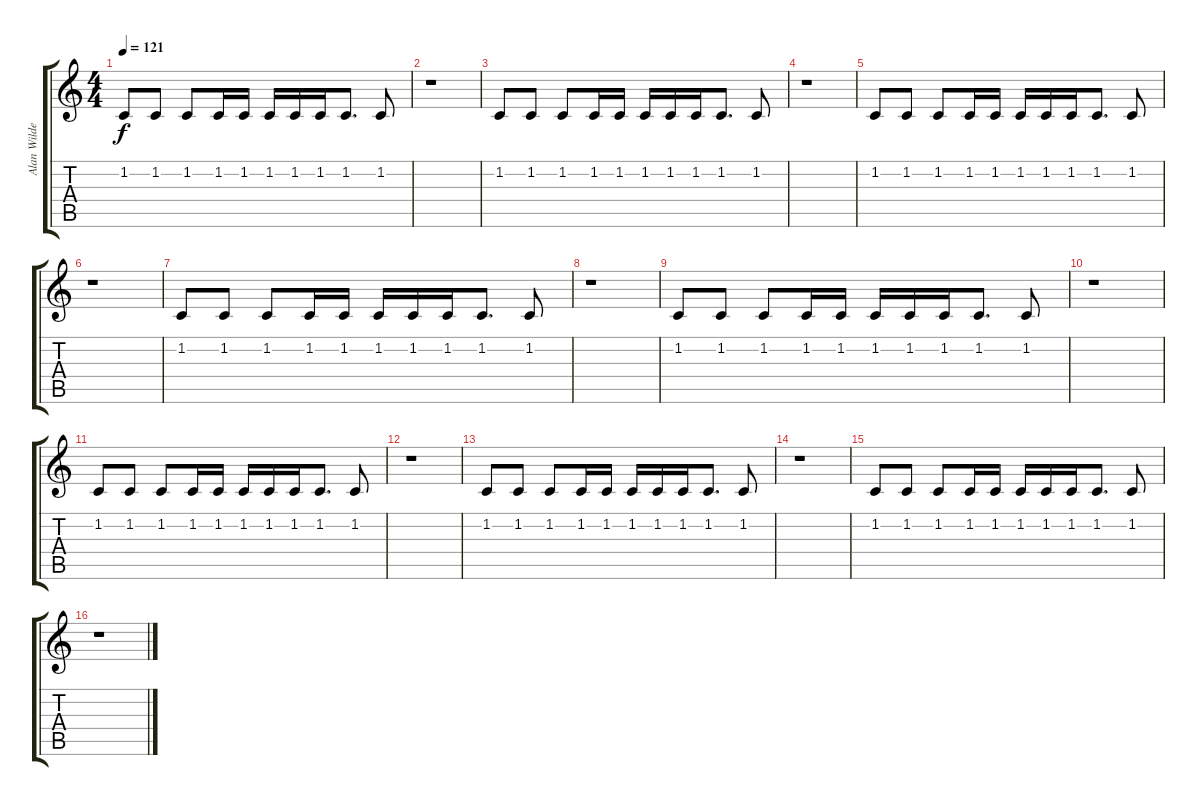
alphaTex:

\track ("Alan Wilder - Synth IV" "Alan Wilde") {instrument brasssection}
\staff {score tabs}
\tuning (E4 B3 G3 D3 A2 E2) {hide}
\ts (4 4)
\tempo 121
\clef g2
\ks c
1.2.8{dy f} 1.2.8 1.2.8 1.2.16 1.2.16 1.2.16 1.2.16 1.2.16 1.2.8{d} 1.2.8 |
r.1 |
1.2.8 1.2.8 1.2.8 1.2.16 1.2.16 1.2.16 1.2.16 1.2.16 1.2.8{d} 1.2.8 |
r.1 |
1.2.8 1.2.8 1.2.8 1.2.16 1.2.16 1.2.16 1.2.16 1.2.16 1.2.8{d} 1.2.8 |
r.1 |
1.2.8 1.2.8 1.2.8 1.2.16 1.2.16 1.2.16 1.2.16 1.2.16 1.2.8{d} 1.2.8 |
r.1 |
1.2.8 1.2.8 1.2.8 1.2.16 1.2.16 1.2.16 1.2.16 1.2.16 1.2.8{d} 1.2.8 |
r.1 |
1.2.8 1.2.8 1.2.8 1.2.16 1.2.16 1.2.16 1.2.16 1.2.16 1.2.8{d} 1.2.8 |
r.1 |
1.2.8 1.2.8 1.2.8 1.2.16 1.2.16 1.2.16 1.2.16 1.2.16 1.2.8{d} 1.2.8 |
r.1 |
1.2.8 1.2.8 1.2.8 1.2.16 1.2.16 1.2.16 1.2.16 1.2.16 1.2.8{d} 1.2.8 |
r.1
